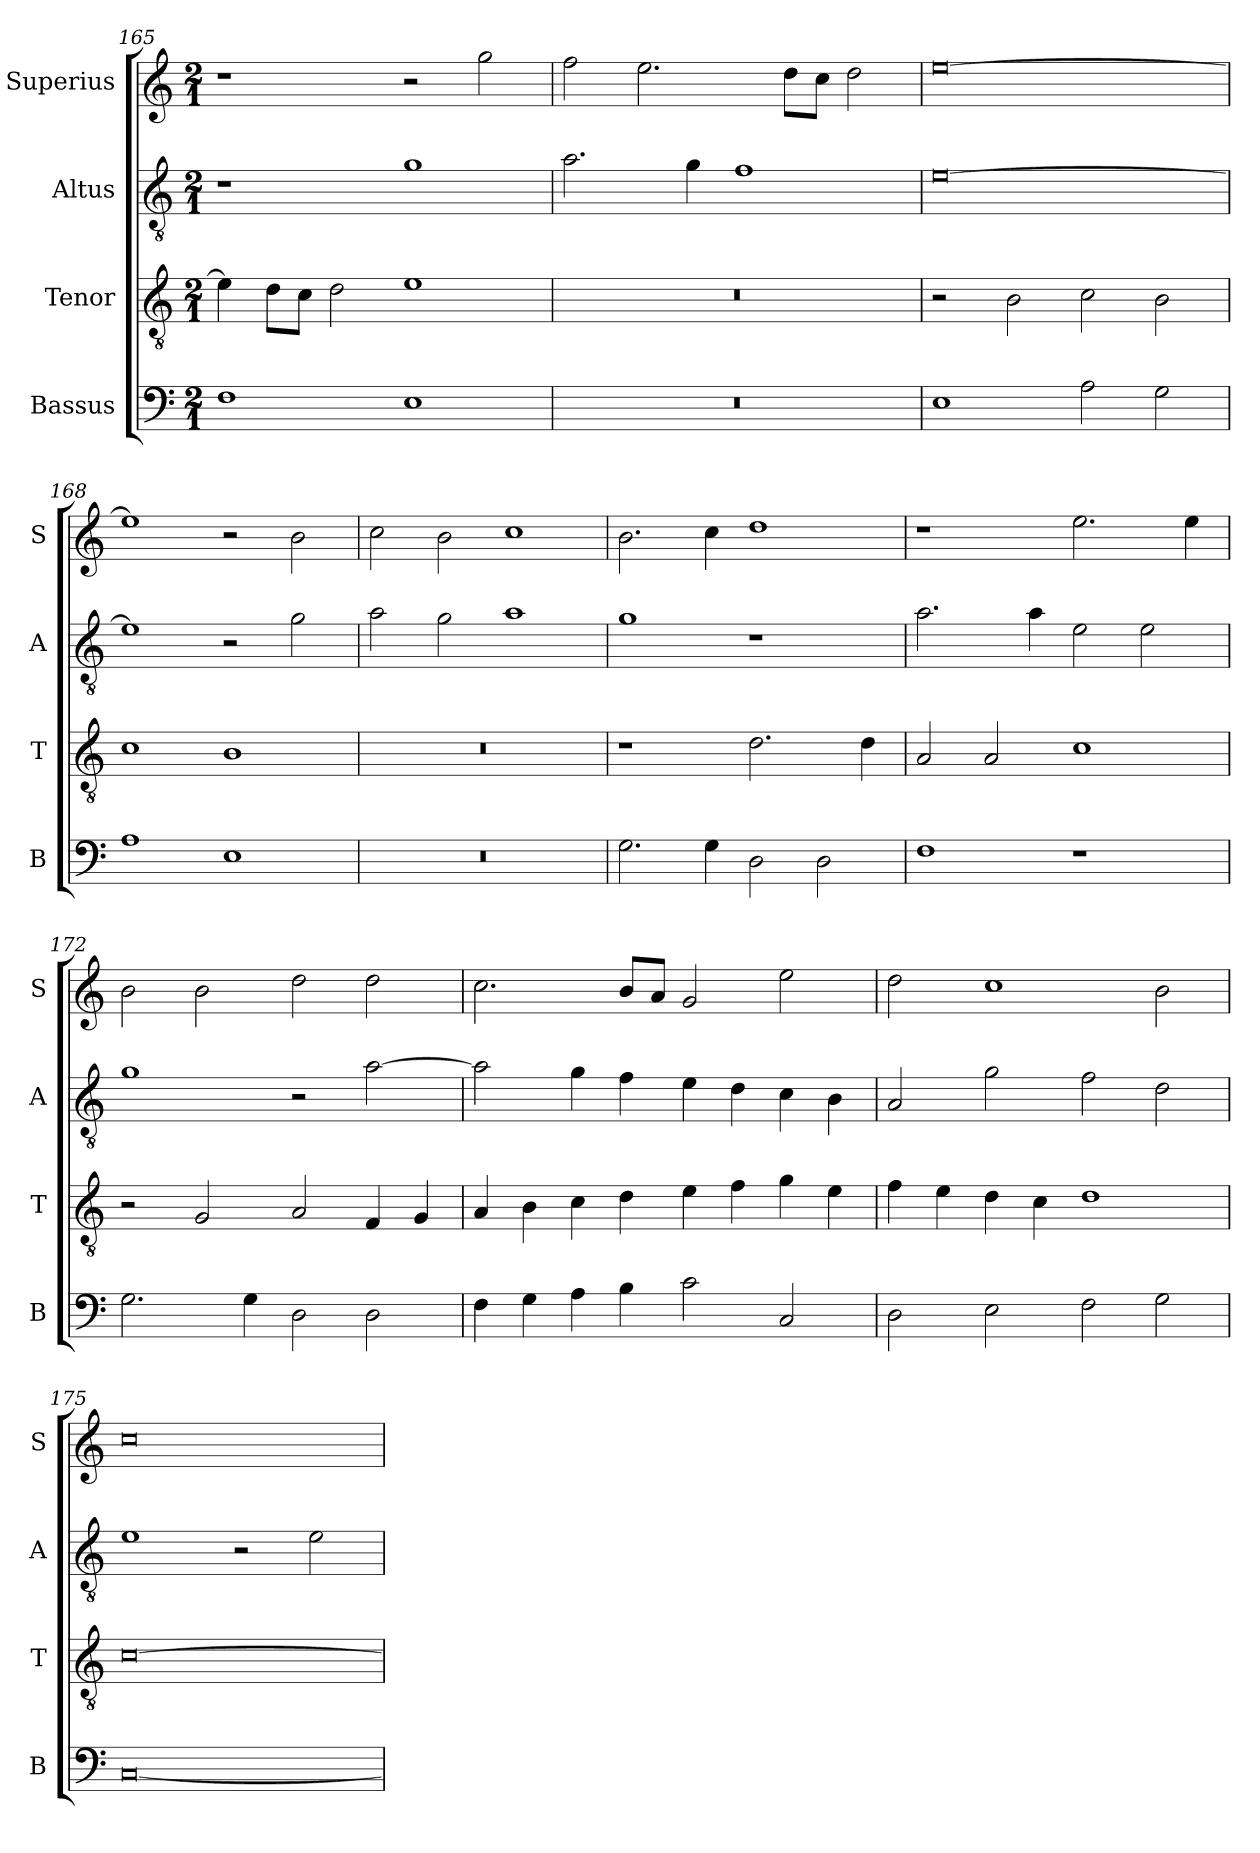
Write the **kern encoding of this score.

**kern	**kern	**kern	**kern
*part4	*part3	*part2	*part1
*staff4	*staff3	*staff2	*staff1
*I"Bassus	*I"Tenor	*I"Altus	*I"Superius
*I'B	*I'T	*I'A	*I'S
*clefF4	*clefGv2	*clefGv2	*clefG2
*k[]	*k[]	*k[]	*k[]
*C:	*C:	*C:	*C:
*M2/1	*M2/1	*M2/1	*M2/1
=165	=165	=165	=165
1F	4e]	1r	1r
.	8dL	.	.
.	8cJ	.	.
.	2d	.	.
1E	1e	1g	2r
.	.	.	2gg
=166	=166	=166	=166
0r	0r	2.a	2ff
.	.	.	2.ee
.	.	4g	.
.	.	1f	.
.	.	.	8ddL
.	.	.	8ccJ
.	.	.	2dd
=167	=167	=167	=167
1E	2r	[0e	[0ee
.	2B	.	.
2A	2c	.	.
2G	2B	.	.
=168	=168	=168	=168
1A	1c	1e]	1ee]
1E	1B	2r	2r
.	.	2g	2b
=169	=169	=169	=169
0r	0r	2a	2cc
.	.	2g	2b
.	.	1a	1cc
=170	=170	=170	=170
2.G	1r	1g	2.b
4G	.	.	4cc
2D	2.d	1r	1dd
2D	.	.	.
.	4d	.	.
=171	=171	=171	=171
1F	2A	2.a	1r
.	2A	.	.
.	.	4a	.
1r	1c	2e	2.ee
.	.	2e	.
.	.	.	4ee
=172	=172	=172	=172
2.G	2r	1g	2b
.	2G	.	2b
4G	.	.	.
2D	2A	2r	2dd
2D	4F	[2a	2dd
.	4G	.	.
=173	=173	=173	=173
4F	4A	2a]	2.cc
4G	4B	.	.
4A	4c	4g	.
4B	4d	4f	8bL
.	.	.	8aJ
2c	4e	4e	2g
.	4f	4d	.
2C	4g	4c	2ee
.	4e	4B	.
=174	=174	=174	=174
2D	4f	2A	2dd
.	4e	.	.
2E	4d	2g	1cc
.	4c	.	.
2F	1d	2f	.
2G	.	2d	2b
=175	=175	=175	=175
[0C	[0c	1e	0cc
.	.	2r	.
.	.	2e	.
=	=	=	=
*-	*-	*-	*-
